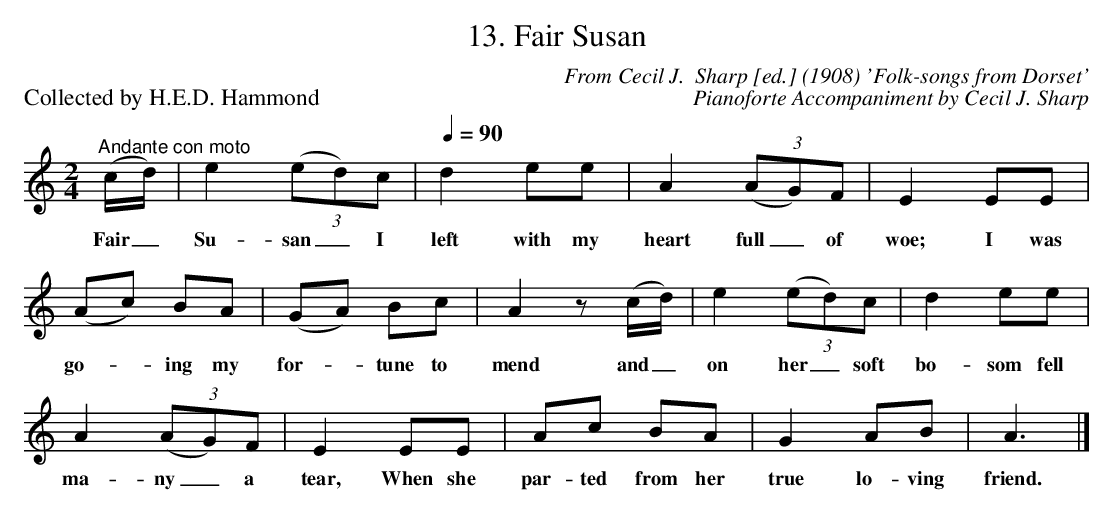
X:1
T:13. Fair Susan
C:From Cecil J.  Sharp [ed.] (1908) 'Folk-songs from Dorset'
P:Collected by H.E.D. Hammond
C:Pianoforte Accompaniment by Cecil J. Sharp
L:1/8
M:2/4
K:Aaeo
"^Andante con moto" (c/d/) | e2 (3(ed)c |[Q:1/4=90] d2 ee | A2 (3(AG)F | E2 EE |$ (Ac) BA |
w: Fair _|Su- san _ I|left with my|heart full _ of|woe; I was|go- * ing my|
(GA) Bc | A2 z (c/d/) | e2 (3(ed)c | d2 ee |$ A2 (3(AG)F | E2 EE | Ac BA | G2 AB | A3 |]
w: for- * tune to|mend and _|on her _ soft|bo- som fell|ma- ny _ a|tear, When she|par- ted from her|true lo- ving|friend.|
